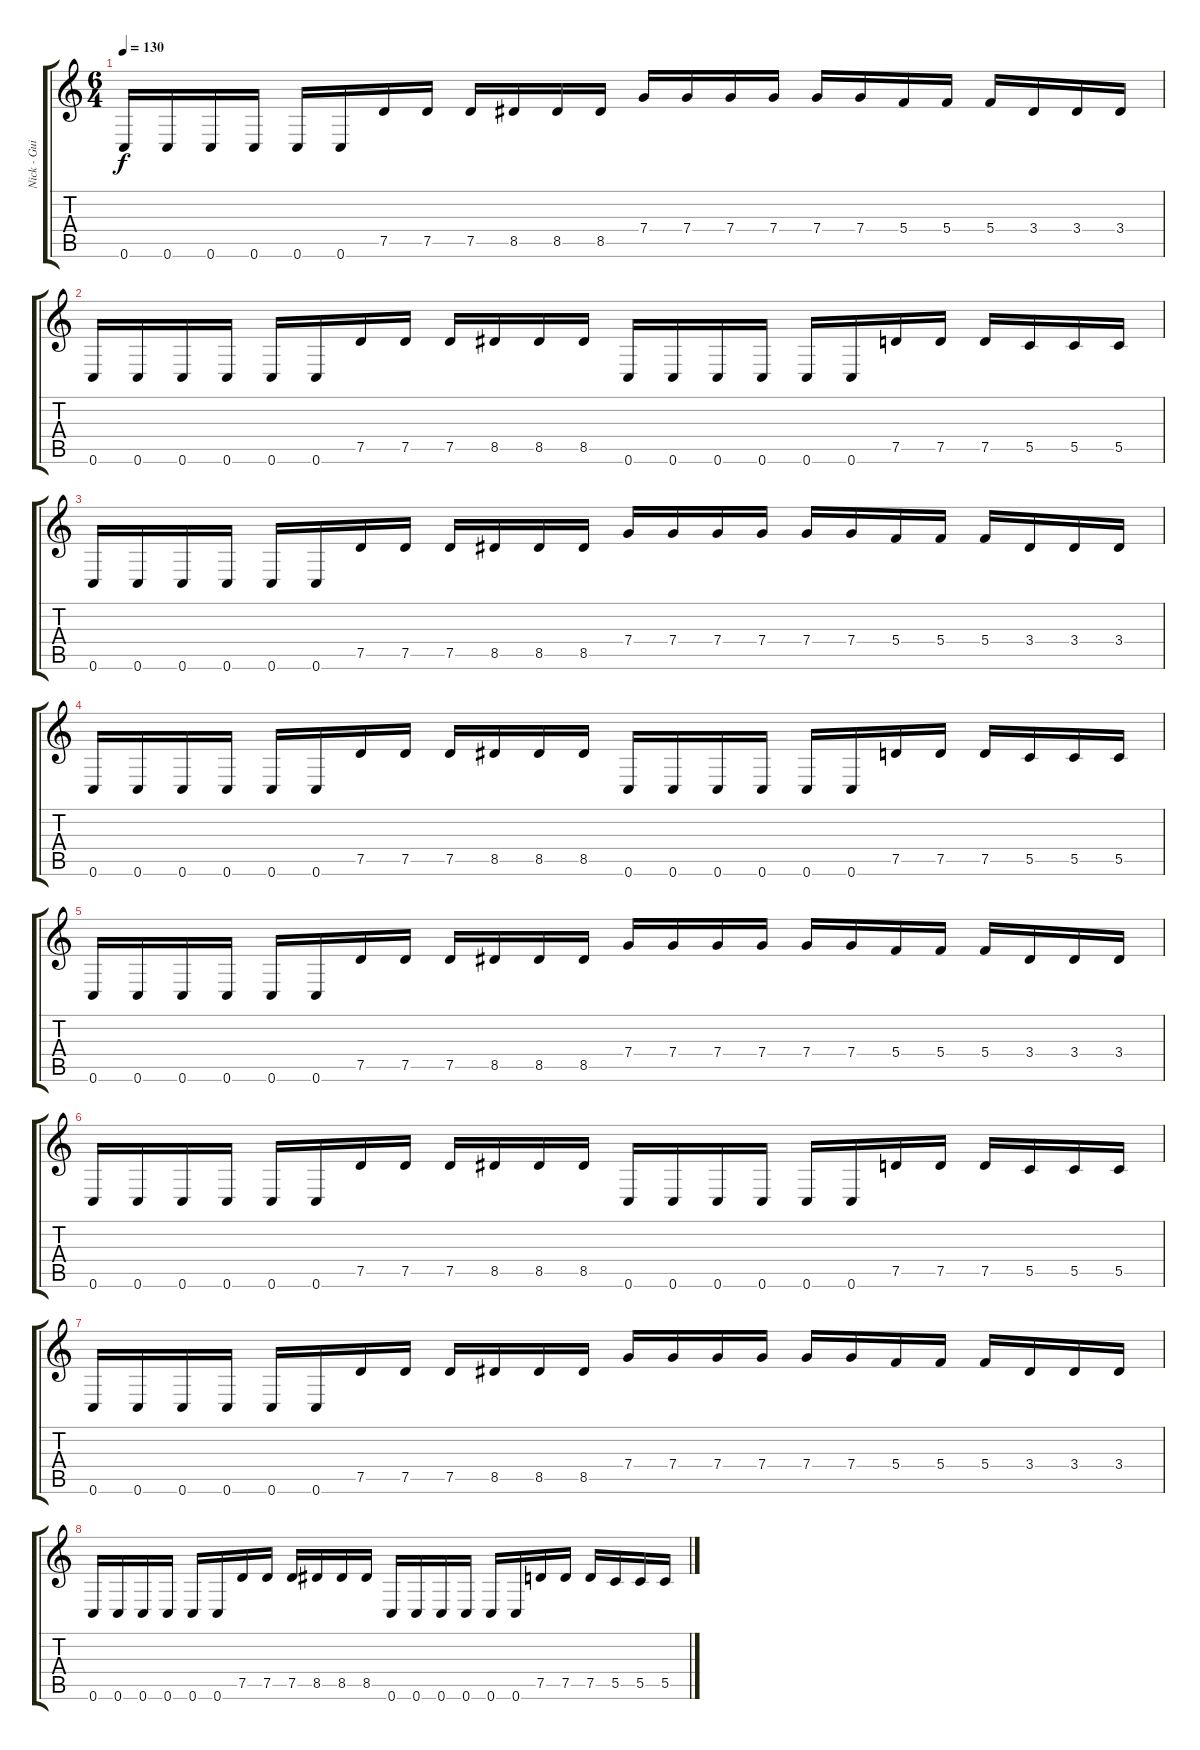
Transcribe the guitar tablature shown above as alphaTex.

\track ("Nick - Guitar" "Nick - Gui") {instrument distortionguitar}
\staff {score tabs}
\tuning (D4 A3 F3 C3 G2 C2) {hide}
\ts (6 4)
\tempo 130
\clef g2
\ks c
0.6.16{dy f} 0.6.16 0.6.16 0.6.16 0.6.16 0.6.16 7.5.16 7.5.16 7.5.16 8.5.16 8.5.16 8.5.16 7.4.16 7.4.16 7.4.16 7.4.16 7.4.16 7.4.16 5.4.16 5.4.16 5.4.16 3.4.16 3.4.16 3.4.16 |
0.6.16 0.6.16 0.6.16 0.6.16 0.6.16 0.6.16 7.5.16 7.5.16 7.5.16 8.5.16 8.5.16 8.5.16 0.6.16 0.6.16 0.6.16 0.6.16 0.6.16 0.6.16 7.5.16 7.5.16 7.5.16 5.5.16 5.5.16 5.5.16 |
0.6.16 0.6.16 0.6.16 0.6.16 0.6.16 0.6.16 7.5.16 7.5.16 7.5.16 8.5.16 8.5.16 8.5.16 7.4.16 7.4.16 7.4.16 7.4.16 7.4.16 7.4.16 5.4.16 5.4.16 5.4.16 3.4.16 3.4.16 3.4.16 |
0.6.16 0.6.16 0.6.16 0.6.16 0.6.16 0.6.16 7.5.16 7.5.16 7.5.16 8.5.16 8.5.16 8.5.16 0.6.16 0.6.16 0.6.16 0.6.16 0.6.16 0.6.16 7.5.16 7.5.16 7.5.16 5.5.16 5.5.16 5.5.16 |
0.6.16 0.6.16 0.6.16 0.6.16 0.6.16 0.6.16 7.5.16 7.5.16 7.5.16 8.5.16 8.5.16 8.5.16 7.4.16 7.4.16 7.4.16 7.4.16 7.4.16 7.4.16 5.4.16 5.4.16 5.4.16 3.4.16 3.4.16 3.4.16 |
0.6.16 0.6.16 0.6.16 0.6.16 0.6.16 0.6.16 7.5.16 7.5.16 7.5.16 8.5.16 8.5.16 8.5.16 0.6.16 0.6.16 0.6.16 0.6.16 0.6.16 0.6.16 7.5.16 7.5.16 7.5.16 5.5.16 5.5.16 5.5.16 |
0.6.16 0.6.16 0.6.16 0.6.16 0.6.16 0.6.16 7.5.16 7.5.16 7.5.16 8.5.16 8.5.16 8.5.16 7.4.16 7.4.16 7.4.16 7.4.16 7.4.16 7.4.16 5.4.16 5.4.16 5.4.16 3.4.16 3.4.16 3.4.16 |
0.6.16 0.6.16 0.6.16 0.6.16 0.6.16 0.6.16 7.5.16 7.5.16 7.5.16 8.5.16 8.5.16 8.5.16 0.6.16 0.6.16 0.6.16 0.6.16 0.6.16 0.6.16 7.5.16 7.5.16 7.5.16 5.5.16 5.5.16 5.5.16
